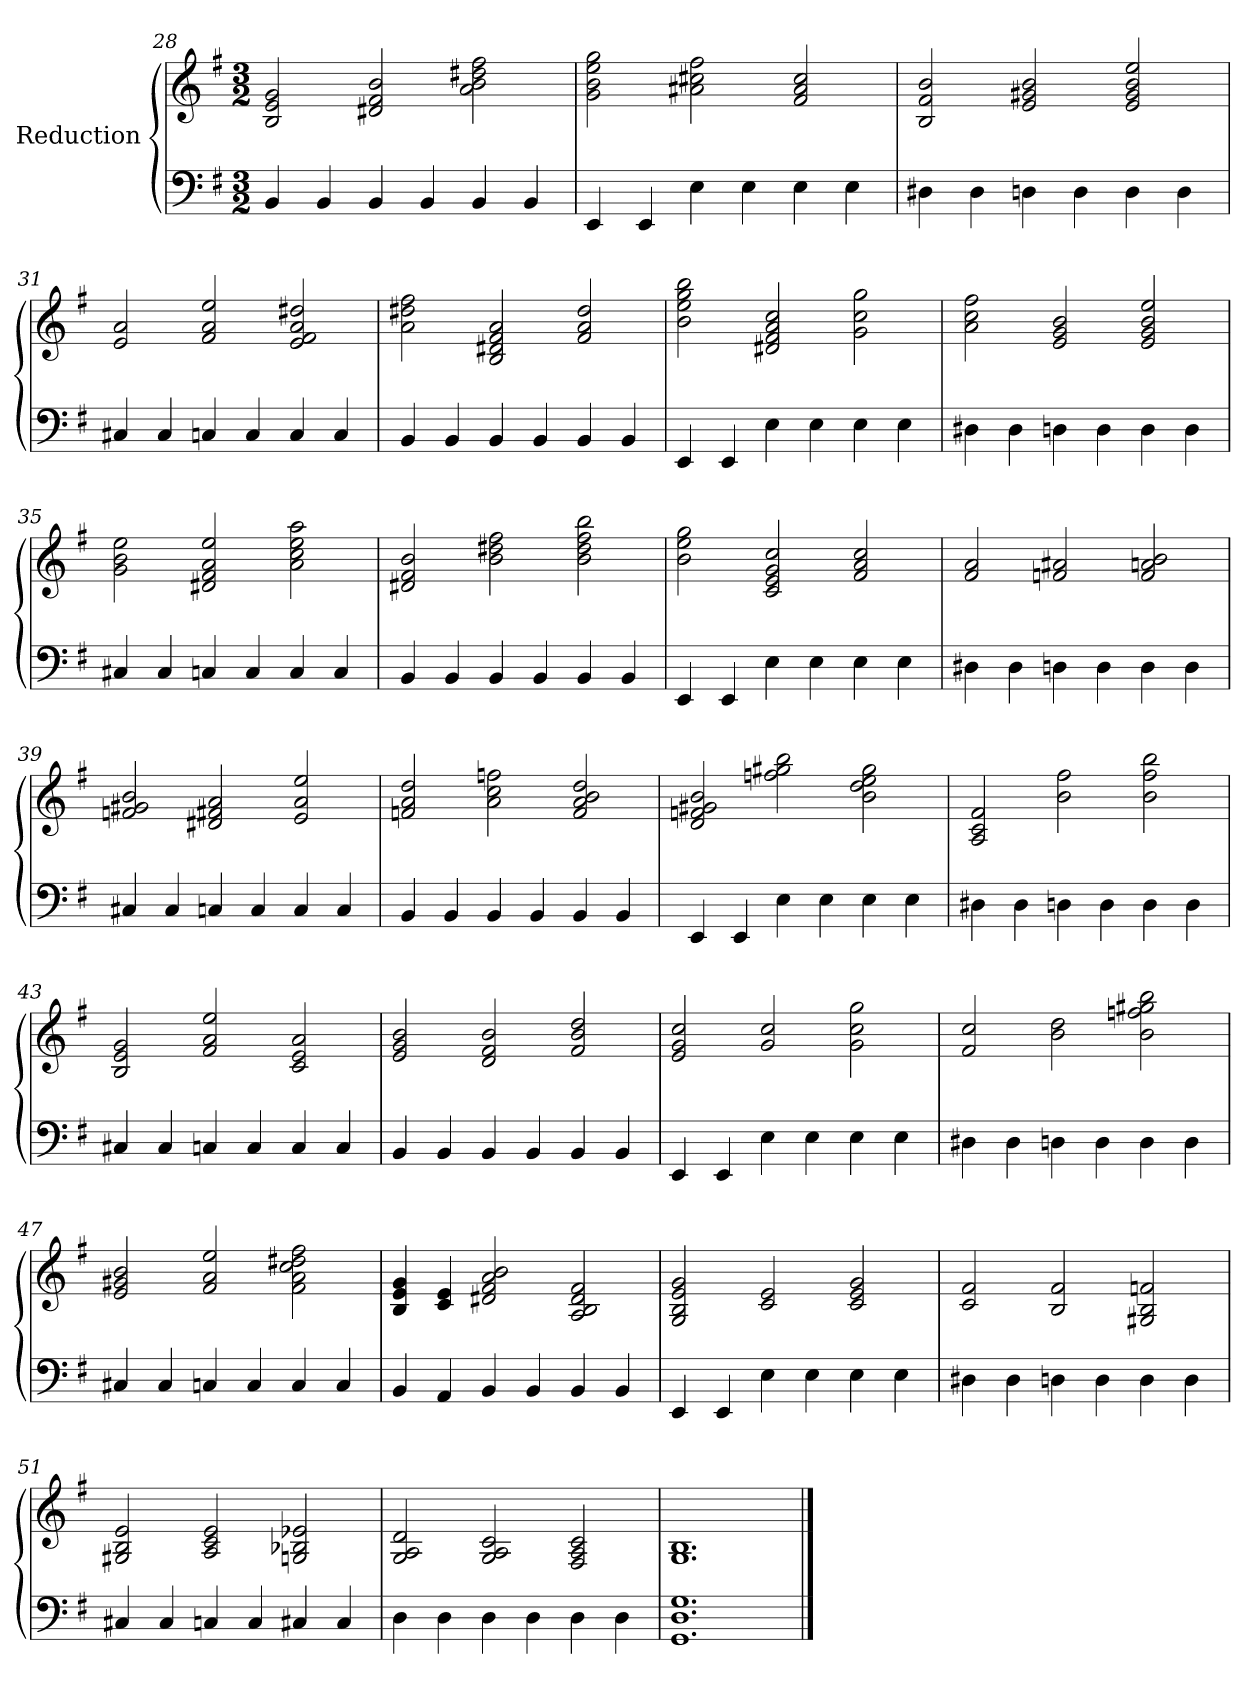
**kern	**kern
*part1	*part1
*staff2	*staff1
*I"Reduction	*
*clefF4	*clefG2
*k[f#]	*k[f#]
*M3/2	*M3/2
=28	=28
4BB/	2B/ 2e/ 2g/
4BB/	.
4BB/	2d#X/ 2f#/ 2b/
4BB/	.
4BB/	2a\ 2b\ 2dd#X\ 2ff#\
4BB/	.
!!LO:LB:g=z
=29	=29
4EE/	2g\ 2b\ 2ee\ 2gg\
4EE/	.
4E\	2a#X\ 2cc#X\ 2ff#\
4E\	.
4E\	2f#/ 2a#/ 2cc#/
4E\	.
=30	=30
4D#X\	2B/ 2f#/ 2b/
4D#\	.
4Dn\	2e/ 2g#X/ 2b/
4D\	.
4D\	2e/ 2g#/ 2b/ 2ee/
4D\	.
=31	=31
4C#X/	2e/ 2a/
4C#/	.
4Cn/	2f#/ 2a/ 2ee/
4C/	.
4C/	2e/ 2f#/ 2a/ 2dd#X/
4C/	.
=32	=32
4BB/	2a\ 2dd#X\ 2ff#\
4BB/	.
4BB/	2B/ 2d#X/ 2f#/ 2a/
4BB/	.
4BB/	2f#/ 2a/ 2dd#/
4BB/	.
!!LO:LB:g=z
=33	=33
4EE/	2b\ 2ee\ 2gg\ 2bb\
4EE/	.
4E\	2d#X/ 2f#/ 2a/ 2cc/
4E\	.
4E\	2g\ 2cc\ 2gg\
4E\	.
=34	=34
4D#X\	2a\ 2cc\ 2ff#\
4D#\	.
4Dn\	2e/ 2g/ 2b/
4D\	.
4D\	2e/ 2g/ 2b/ 2ee/
4D\	.
=35	=35
4C#X/	2g\ 2b\ 2ee\
4C#/	.
4Cn/	2d#X/ 2f#/ 2a/ 2ee/
4C/	.
4C/	2a\ 2cc\ 2ee\ 2aa\
4C/	.
=36	=36
4BB/	2d#X/ 2f#/ 2b/
4BB/	.
4BB/	2b\ 2dd#X\ 2ff#\
4BB/	.
4BB/	2b\ 2dd#\ 2ff#\ 2bb\
4BB/	.
!!LO:PB:g=z
=37	=37
4EE/	2b\ 2ee\ 2gg\
4EE/	.
4E\	2c/ 2e/ 2g/ 2cc/
4E\	.
4E\	2f#/ 2a/ 2cc/
4E\	.
=38	=38
4D#X\	2f#/ 2a/
4D#\	.
4Dn\	2fn/ 2a#X/
4D\	.
4D\	2f/ 2an/ 2b/
4D\	.
=39	=39
4C#X/	2fn/ 2g#X/ 2b/
4C#/	.
4Cn/	2d#X/ 2f#X/ 2a/
4C/	.
4C/	2e/ 2a/ 2ee/
4C/	.
=40	=40
4BB/	2fn/ 2a/ 2dd/
4BB/	.
4BB/	2a\ 2cc\ 2ffn\
4BB/	.
4BB/	2f/ 2a/ 2b/ 2dd/
4BB/	.
!!LO:LB:g=z
=41	=41
4EE/	2d/ 2fn/ 2g#X/ 2b/
4EE/	.
4E\	2ffn\ 2gg#X\ 2bb\
4E\	.
4E\	2b\ 2dd\ 2ee\ 2gg#\
4E\	.
=42	=42
4D#X\	2A/ 2c/ 2f#/
4D#\	.
4Dn\	2b\ 2ff#\
4D\	.
4D\	2b\ 2ff#\ 2bb\
4D\	.
=43	=43
4C#X/	2B/ 2e/ 2g/
4C#/	.
4Cn/	2f#/ 2a/ 2ee/
4C/	.
4C/	2c/ 2e/ 2a/
4C/	.
=44	=44
4BB/	2e/ 2g/ 2b/
4BB/	.
4BB/	2d/ 2f#/ 2b/
4BB/	.
4BB/	2f#/ 2b/ 2dd/
4BB/	.
!!LO:LB:g=z
=45	=45
4EE/	2e/ 2g/ 2cc/
4EE/	.
4E\	2g/ 2cc/
4E\	.
4E\	2g\ 2cc\ 2gg\
4E\	.
=46	=46
4D#X\	2f#/ 2cc/
4D#\	.
4Dn\	2b\ 2dd\
4D\	.
4D\	2b\ 2ffn\ 2gg#X\ 2bb\
4D\	.
=47	=47
4C#X/	2e/ 2g#X/ 2b/
4C#/	.
4Cn/	2f#/ 2a/ 2ee/
4C/	.
4C/	2f#\ 2a\ 2cc\ 2dd#X\ 2ff#\
4C/	.
=48	=48
4BB/	4B/ 4e/ 4g/
4AA/	4c/ 4e/
4BB/	2d#X/ 2f#/ 2a/ 2b/
4BB/	.
4BB/	2A/ 2B/ 2d#/ 2f#/
4BB/	.
!!LO:LB:g=z
=49	=49
4EE/	2G/ 2B/ 2e/ 2g/
4EE/	.
4E\	2c/ 2e/
4E\	.
4E\	2c/ 2e/ 2g/
4E\	.
=50	=50
4D#X\	2c/ 2f#/
4D#\	.
4Dn\	2B/ 2f#/
4D\	.
4D\	2G#X/ 2B/ 2fn/
4D\	.
=51	=51
4C#X/	2G#X/ 2B/ 2e/
4C#/	.
4Cn/	2A/ 2c/ 2e/
4C/	.
4C#X/	2Gn/ 2B-X/ 2e-X/
4C#/	.
=52	=52
4D\	2G/ 2A/ 2d/
4D\	.
4D\	2G/ 2A/ 2c/
4D\	.
4D\	2F#/ 2A/ 2c/
4D\	.
!!LO:LB:g=z
=53	=53
1.GG 1.D 1.G	1.G 1.B
==	==
*-	*-
